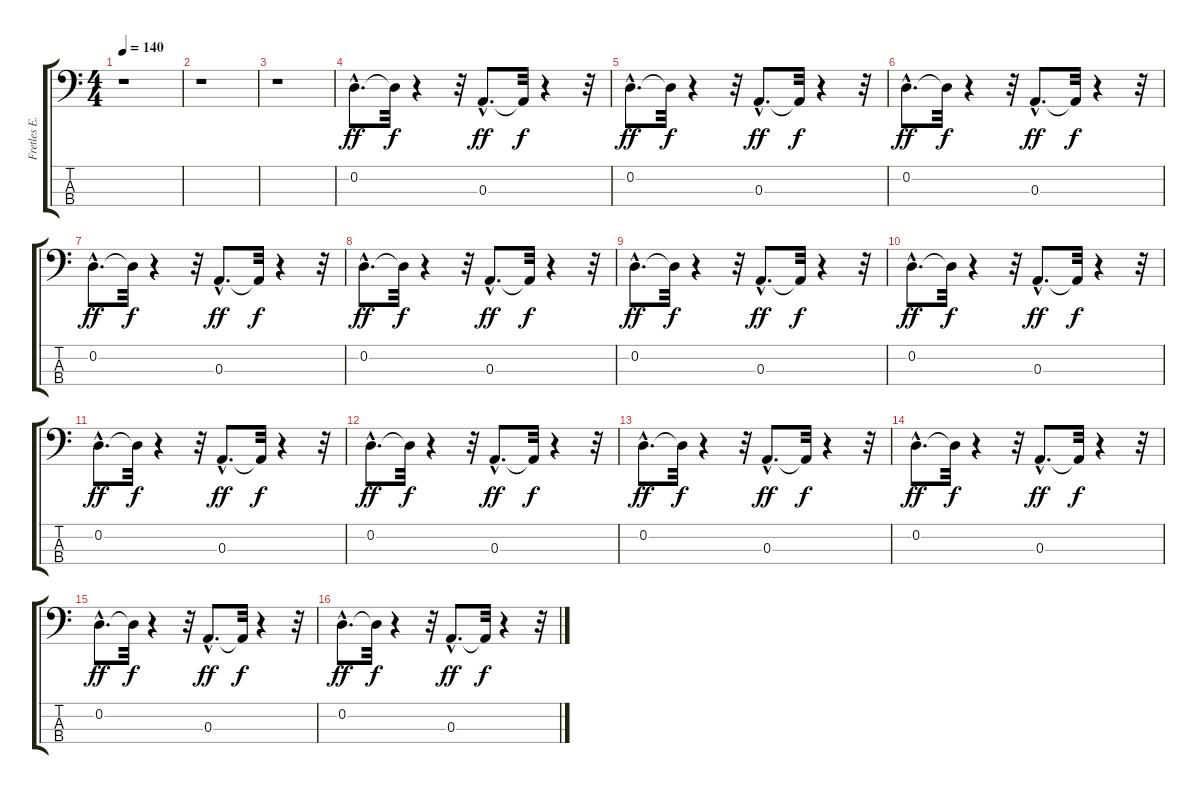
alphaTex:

\track ("Fretles E. Bass" "Fretles E.") {instrument fretlessbass}
\staff {score tabs}
\tuning (G2 D2 A1 E1) {hide}
\ts (4 4)
\tempo 140
\clef f4
\ks c
r.1{dy f} |
r.1 |
r.1 |
0.2{hac}.8{d dy ff} 0.2{t}.32{dy f} r.4 r.32 0.3{hac}.8{d dy ff} 0.3{t}.32{dy f} r.4 r.32 |
0.2{hac}.8{d dy ff} 0.2{t}.32{dy f} r.4 r.32 0.3{hac}.8{d dy ff} 0.3{t}.32{dy f} r.4 r.32 |
0.2{hac}.8{d dy ff} 0.2{t}.32{dy f} r.4 r.32 0.3{hac}.8{d dy ff} 0.3{t}.32{dy f} r.4 r.32 |
0.2{hac}.8{d dy ff} 0.2{t}.32{dy f} r.4 r.32 0.3{hac}.8{d dy ff} 0.3{t}.32{dy f} r.4 r.32 |
0.2{hac}.8{d dy ff} 0.2{t}.32{dy f} r.4 r.32 0.3{hac}.8{d dy ff} 0.3{t}.32{dy f} r.4 r.32 |
0.2{hac}.8{d dy ff} 0.2{t}.32{dy f} r.4 r.32 0.3{hac}.8{d dy ff} 0.3{t}.32{dy f} r.4 r.32 |
0.2{hac}.8{d dy ff} 0.2{t}.32{dy f} r.4 r.32 0.3{hac}.8{d dy ff} 0.3{t}.32{dy f} r.4 r.32 |
0.2{hac}.8{d dy ff} 0.2{t}.32{dy f} r.4 r.32 0.3{hac}.8{d dy ff} 0.3{t}.32{dy f} r.4 r.32 |
0.2{hac}.8{d dy ff} 0.2{t}.32{dy f} r.4 r.32 0.3{hac}.8{d dy ff} 0.3{t}.32{dy f} r.4 r.32 |
0.2{hac}.8{d dy ff} 0.2{t}.32{dy f} r.4 r.32 0.3{hac}.8{d dy ff} 0.3{t}.32{dy f} r.4 r.32 |
0.2{hac}.8{d dy ff} 0.2{t}.32{dy f} r.4 r.32 0.3{hac}.8{d dy ff} 0.3{t}.32{dy f} r.4 r.32 |
0.2{hac}.8{d dy ff} 0.2{t}.32{dy f} r.4 r.32 0.3{hac}.8{d dy ff} 0.3{t}.32{dy f} r.4 r.32 |
0.2{hac}.8{d dy ff} 0.2{t}.32{dy f} r.4 r.32 0.3{hac}.8{d dy ff} 0.3{t}.32{dy f} r.4 r.32
